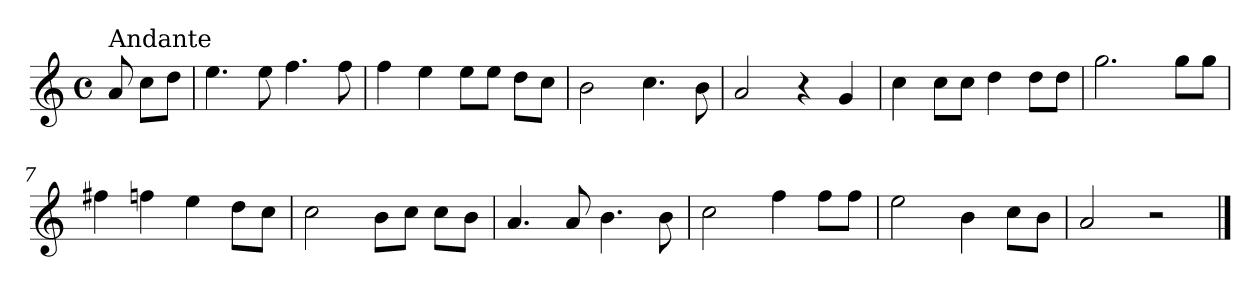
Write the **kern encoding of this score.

**kern
*part1
*staff1
*clefG2
*k[]
*a:
*M4/4
*met(c)
=
!LO:TX:a:t=Andante
8a/
8cc\L
8dd\J
=1
4.ee\
8ee\
4.ff\
8ff\
=2
4ff\
4ee\
8ee\L
8ee\J
8dd\L
8cc\J
=3
2b\
4.cc\
8b\
=4
2a/
4r
4g/
=5
4cc\
8cc\L
8cc\J
4dd\
8dd\L
8dd\J
!!LO:LB:g=z
=6
2.gg\
8gg\L
8gg\J
=7
4ff#X\
4ffn\
4ee\
8dd\L
8cc\J
=8
2cc\
8b\L
8cc\J
8cc\L
8b\J
=9
4.a/
8a/
4.b\
8b\
=10
2cc\
4ff\
8ff\L
8ff\J
=11
2ee\
4b\
8cc\L
8b\J
!!LO:LB:g=z
=12
2a/
2r
==
*-
